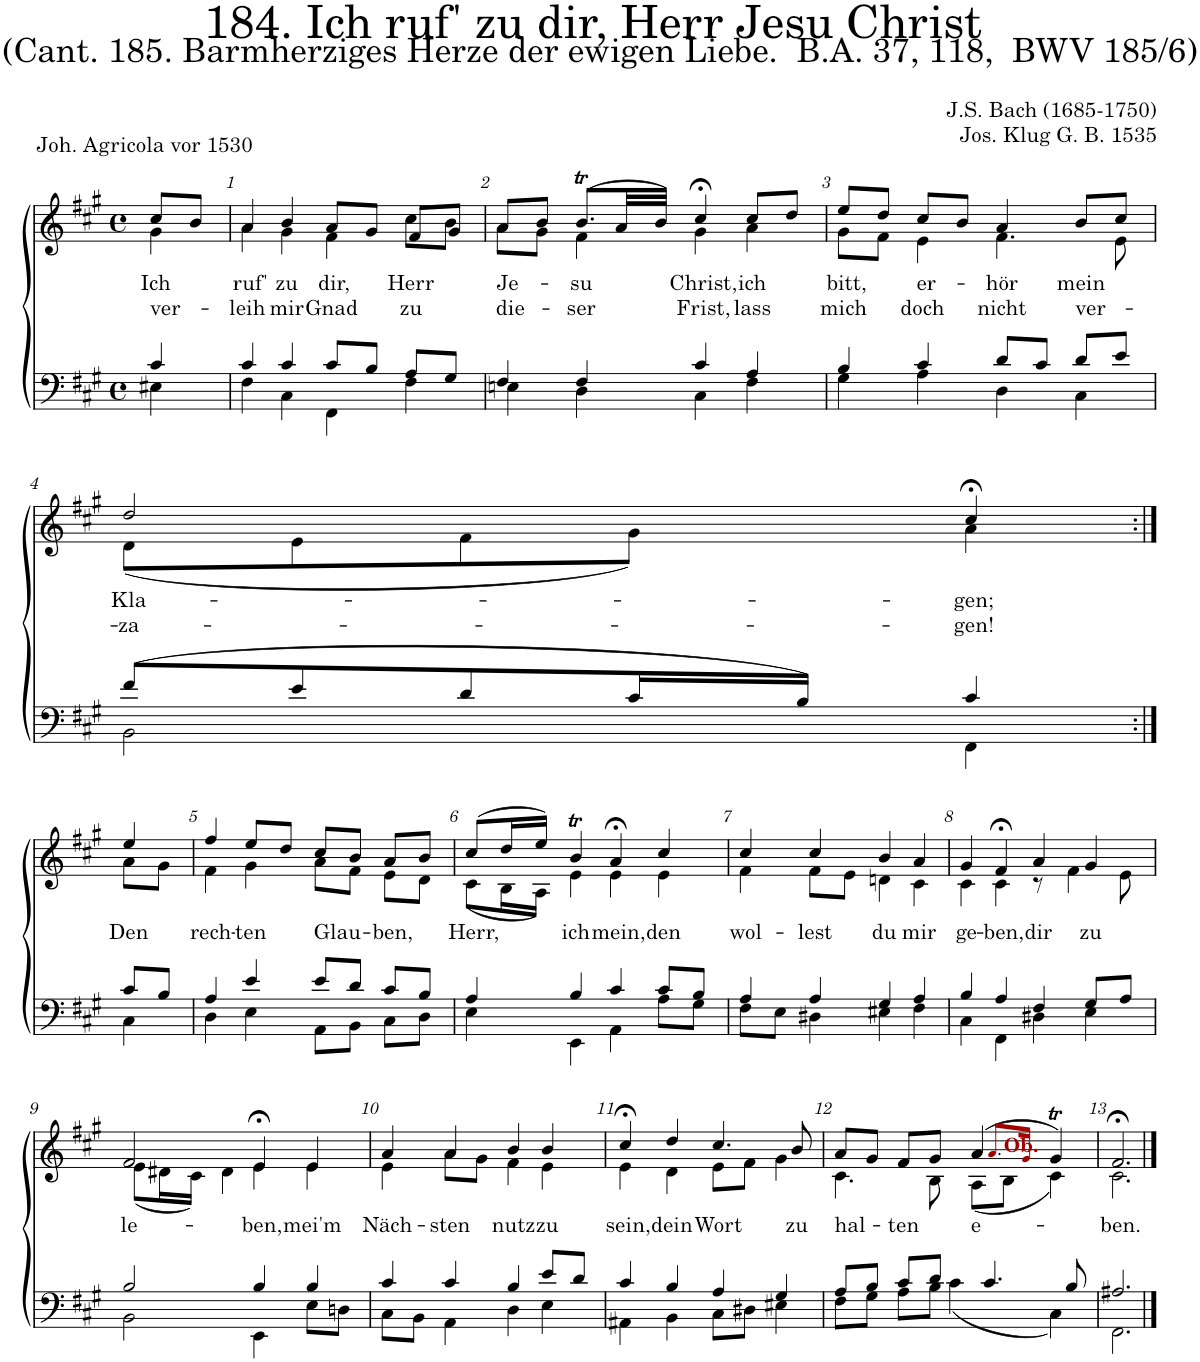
**kern	**kern	**text	**text
*part2	*part1	*part1	*part1
*staff2	*staff1	*staff1	*staff1
*I"Tenor/Bass	*I"Soprano/Alto	*	*
*clefF4	*clefG2	*	*
*k[f#c#g#]	*k[f#c#g#]	*	*
*M4/4	*M4/4	*	*
*met(c)	*met(c)	*	*
=	=	=	=
*^	*	*	*
!	!	!	!LO:LY:b	!LO:LY:b
*	*	*^	*	*
4c#/	4E#X\	8cc#/L	4g#\	Ich	ver-
.	.	8b/J	.	.	.
=1	=1	=1	=1	=1	=1
!	!	!	!	!LO:LY:b	!LO:LY:b
4c#/	4F#\	4a/	4a\	ruf'	-leih
!	!	!	!	!LO:LY:b	!LO:LY:b
4c#/	4C#\	4b/	4g#\	zu	mir
!	!	!	!	!LO:LY:b	!LO:LY:b
8c#/L	4FF#\	8a/L	4f#\	dir,	Gnad
8B/J	.	8g#/J	.	.	.
!	!	!	!	!LO:LY:b	!LO:LY:b
8A/L	4F#\	8f#/L	8cc#\L	Herr	zu
8G#/J	.	8g#/J	8b\J	.	.
=2	=2	=2	=2	=2	=2
!	!	!	!	!LO:LY:b	!LO:LY:b
4F#/	4En\	8a/L	8a\L	Je-	die-
.	.	8b/J	8g#\J	.	.
!	!	!	!	!LO:LY:b	!LO:LY:b
4F#/	4D\	(8.bT/L	4f#\	-su	-ser
.	.	32a/LL	.	.	.
.	.	32b/JJJ)	.	.	.
!	!	!	!	!LO:LY:b	!LO:LY:b
4c#/	4C#\	4cc#;</	4g#\	Christ,	Frist,
!	!	!	!	!LO:LY:b	!LO:LY:b
4A/	4F#\	8cc#;</L	4a\	ich	lass
.	.	8dd/J	.	.	.
=3	=3	=3	=3	=3	=3
!	!	!	!	!LO:LY:b	!LO:LY:b
4B/	4G#\	8ee/L	8g#\L	bitt,	mich
.	.	8dd/J	8f#\J	.	.
!	!	!	!	!LO:LY:b	!LO:LY:b
4c#/	4A\	8cc#/L	4e\	er-	doch
.	.	8b/J	.	.	.
!	!	!	!	!LO:LY:b	!LO:LY:b
8d/L	4D\	4a/	4.f#\	-hör	nicht
8c#/J	.	.	.	.	.
!	!	!	!	!LO:LY:b	!LO:LY:b
8d/L	4C#\	8b/L	.	mein	ver-
8e/J	.	8cc#/J	8e\	.	.
!!LO:LB:g=z	!!
=4	=4	=4	=4	=4	=4
!	!	!	!	!LO:LY:b	!LO:LY:b
(8f#/L	2BB\	2dd/	(8d\L	Kla-	-za-
8e/	.	.	8e\	.	.
8d/	.	.	8f#\	.	.
16c#/L	.	.	8g#\J)	.	.
16B/JJ)	.	.	.	.	.
!	!	!	!	!LO:LY:b	!LO:LY:b
4c#/	4FF#\	4cc#;</	4a\	-gen;	-gen!
!!LO:LB:g=z	!!
=4X1:|!	=4X1:|!	=4X1:|!	=4X1:|!	=4X1:|!	=4X1:|!
!	!	!	!	!LO:LY:b	!
8c#/L	4C#\	4ee/	8a\L	Den	.
8B/J	.	.	8g#\J	.	.
=5	=5	=5	=5	=5	=5
!	!	!	!	!LO:LY:b	!
4A/	4D\	4ff#/	4f#\	rech-	.
!	!	!	!	!LO:LY:b	!
4e/	4E\	8ee/L	4g#\	-ten	.
.	.	8dd/J	.	.	.
!	!	!	!	!LO:LY:b	!
8e/L	8AA\L	8cc#/L	8a\L	Glau-	.
8d/J	8BB\J	8b/J	8f#\J	.	.
!	!	!	!	!LO:LY:b	!
8c#/L	8C#\L	8a/L	8e\L	-ben,	.
8B/J	8D\J	8b/J	8d\J	.	.
=6	=6	=6	=6	=6	=6
!	!	!	!	!LO:LY:b	!
4A/	4E\	(8cc#/L	(8c#\L	Herr,	.
.	.	16dd/L	16B\L	.	.
.	.	16ee/JJ)	16A\JJ)	.	.
!	!	!	!	!LO:LY:b	!
4B/	4EE\	4bT/	4e\	ich	.
!	!	!	!	!LO:LY:b	!
4c#/	4AA\	4a;</	4e\	mein,	.
!	!	!	!	!LO:LY:b	!
8c#/L	8A\L	4cc#/	4e\	den	.
8B/J	8G#\J	.	.	.	.
=7	=7	=7	=7	=7	=7
!	!	!	!	!LO:LY:b	!
4A/	8F#\L	4cc#/	4f#\	wol-	.
.	8E\J	.	.	.	.
!	!	!	!	!LO:LY:b	!
4A/	4D#X\	4cc#/	8f#\L	-lest	.
.	.	.	8e\J	.	.
!	!	!	!	!LO:LY:b	!
4G#/	4E#X\	4b/	4dn\	du	.
!	!	!	!	!LO:LY:b	!
4A/	4F#\	4a/	4c#\	mir	.
=8	=8	=8	=8	=8	=8
!	!	!	!	!LO:LY:b	!
4B/	4C#\	4g#/	4c#\	ge-	.
!	!	!	!	!LO:LY:b	!
4A/	4FF#\	4f#;</	4c#\	-ben,	.
!	!	!	!	!LO:LY:b	!
4F#/	4D#X\	4a/	8r	dir	.
.	.	.	4f#\	.	.
!	!	!	!	!LO:LY:b	!
8G#/L	4E\	4g#/	.	zu	.
8A/J	.	.	8e\	.	.
!!LO:LB:g=z	!!
=9	=9	=9	=9	=9	=9
!	!	!	!	!LO:LY:b	!
2B/	2BB\	2f#/	(8e\L	le-	.
.	.	.	16d#X\L	.	.
.	.	.	16c#\JJ)	.	.
.	.	.	4d#\	.	.
!	!	!	!	!LO:LY:b	!
4B/	4EE\	4e;</	4e\	-ben,	.
!	!	!	!	!LO:LY:b	!
4B/	8E\L	4e/	4e\	mei'm	.
.	8Dn\J	.	.	.	.
=10	=10	=10	=10	=10	=10
!	!	!	!	!LO:LY:b	!
4c#/	8C#\L	4a/	4e\	Näch-	.
.	8BB\J	.	.	.	.
!	!	!	!	!LO:LY:b	!
4c#/	4AA\	4a/	8a\L	-sten	.
.	.	.	8g#\J	.	.
!	!	!	!	!LO:LY:b	!
4B/	4D\	4b/	4f#\	nutz	.
!	!	!	!	!LO:LY:b	!
8e/L	4E\	4b/	4e\	zu	.
8d/J	.	.	.	.	.
=11	=11	=11	=11	=11	=11
!	!	!	!	!LO:LY:b	!
4c#/	4AA#X\	4cc#;</	4e\	sein,	.
!	!	!	!	!LO:LY:b	!
4B/	4BB\	4dd/	4d\	dein	.
!	!	!	!	!LO:LY:b	!
4A/	8C#\L	4.cc#/	8e\L	Wort	.
.	8D#X\J	.	8f#\J	.	.
4G#/	4E#X\	.	4g#\	.	.
!	!	!	!	!LO:LY:b	!
.	.	8b/	.	zu	.
*	*	*v	*v	*	*
=12	=12	=12	=12	=12
!	!	!	!LO:LY:b	!
*	*	*^	*	*
*	*	*	*^	*	*
8A/L	8F#\L	8a/L	4.c#\	2ryy	hal-	.
8B/J	8G#\J	8g#/J	.	.	.	.
!	!	!	!	!	!LO:LY:b	!
8c#/L	8A\L	8f#/L	.	.	-ten	.
8d/J	8B\J	8g#/J	8B\	.	.	.
!	!	!LO:TX:a:B:color=#A40000:t=Ob.	!	!	!	!
!	!	!	!	!	!LO:LY:b	!
4.c#/	(4c#\	(4a/	(8A\L	8.ai/L	e-	.
.	.	.	8B\J	.	.	.
.	.	.	.	16g#i/Jk	.	.
.	4C#\)	4g#t/)	4c#\)	4ryy	.	.
8B/	.	.	.	.	.	.
*	*	*v	*v	*v	*	*
=13	=13	=13	=13	=13
!	!	!	!LO:LY:b	!
*	*	*^	*	*
2.A#X/	2.FF#\	2.f#;</	2.c#\	-ben.	.
*v	*v	*	*	*	*
*	*v	*v	*	*
==	==	==	==
*-	*-	*-	*-
